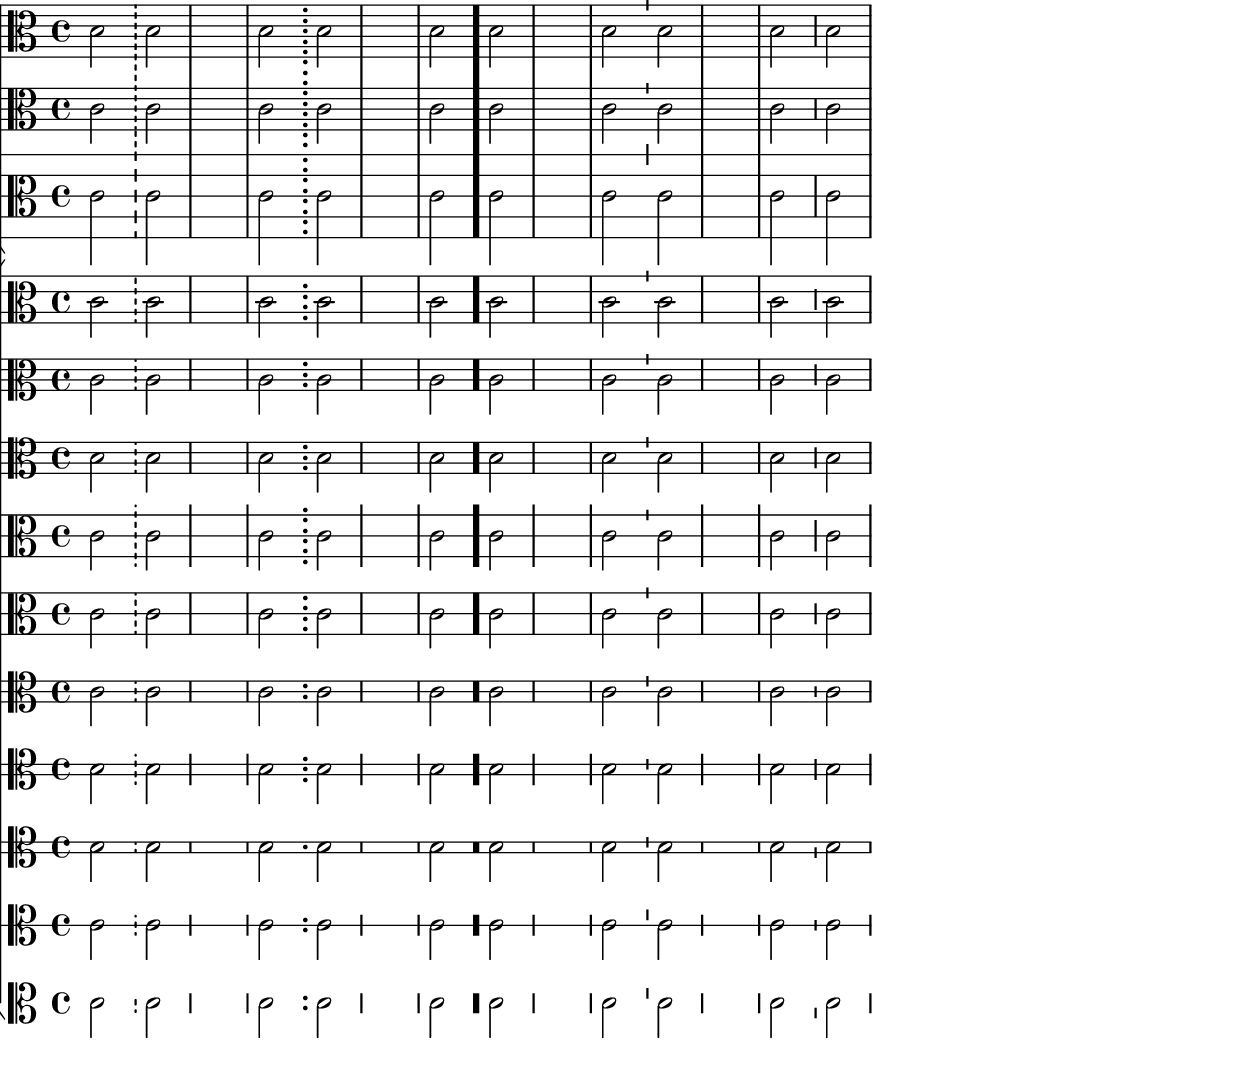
%% Generated by lilypond-book
%% Options: [exampleindent=10.16\mm,indent=0\mm,line-width=160\mm,paper-height=845.047\pt,paper-width=597.508\pt,papersize='(cons (* 597.508 pt) (* 845.047 pt))]
\include "lilypond-book-preamble.ly"


% ****************************************************************
% Start cut-&-pastable-section
% ****************************************************************

#(ly:set-option 'eps-box-padding 3.000000)



\paper {
  #(set-paper-size '(cons (* 597.508 pt) (* 845.047 pt)))
  indent = 0\mm
  line-width = 160\mm
  % offset the left padding, also add 1mm as lilypond creates cropped
  % images with a little space on the right
  line-width = #(- line-width (* mm  3.000000) (* mm 1))
}

\layout {
  
}




% ****************************************************************
% ly snippet:
% ****************************************************************
\sourcefilename "/lilypond-2.25.15/input/regression/bar-lines.ly"
\sourcefileline 0
\version "2.23.6"

\header { texidoc = "Various types of bar lines can be drawn.

The dashes in a dashed bar line covers staff lines exactly. Dashed
bar lines between staves start and end on a half dash precisely.

The dots in a dotted bar line are in spaces.

A thick bar line is created by \bar \".\", which is consistent
with e.g. \bar \"|.\"

A tick bar line is a short line of the same length as a staff
space, centered on the top-most bar line.

A short bar line has a height of half the height of the staff, rounded
up to an integer number of staff spaces.  It is usually centered
vertically, but on short staves, it is shifted down to distinguish it
from a normal bar line."
}

bars = {
  s2 \bar "!" s
  s1
  s2 \bar ";" s
  s1
  s2 \bar "." s
  s1
  s2 \bar "'" s
  s1
  s2 \bar "," s
}

music = \fixed c' {
  \clef "alto"
  c2 c
  s1
  c2 c
  s1
  c2 c
  s1
  c2 c
  s1
  c2 c
}

<<
  \new StaffGroup <<
    \new Staff \with {
      \override StaffSymbol.line-count = #6
    } <<
      \bars \music
    >>

    \new Staff \music

    \new Staff \with {
      \override StaffSymbol.staff-space = 2
    } \music
  >>

  \new ChoirStaff <<
    \new Staff \with {
      \override StaffSymbol.line-positions = #'(-4 -2 2 5)
    } \music

    \new Staff \with {
      \override StaffSymbol.line-positions = #'(-2 0 2 4)
    } \music

    \new Staff \with {
      \override StaffSymbol.line-count = #4
    } \music

    \new Staff \with {
      \override StaffSymbol.line-positions = #'(-4 0 4)
      \override BarLine.bar-extent = #'(-3 . 3)
    } \music

    \new Staff \with {
      \override StaffSymbol.line-positions = #'(-4 0 4)
    } \music

    \new Staff \with {
      \override StaffSymbol.line-count = #3
    } \music
    \new Staff \with {
      \override StaffSymbol.line-count = #2
    } \music

    \new Staff \with {
      \override StaffSymbol.line-count = #2
      \override BarLine.bar-extent = #'(-0.5 . 0.5)
    } \music

    \new Staff \with {
      \override StaffSymbol.line-count = #1
    } \music

    \new Staff \with {
      \override StaffSymbol.line-count = #0
    } \music
  >>
>>



% ****************************************************************
% end ly snippet
% ****************************************************************
